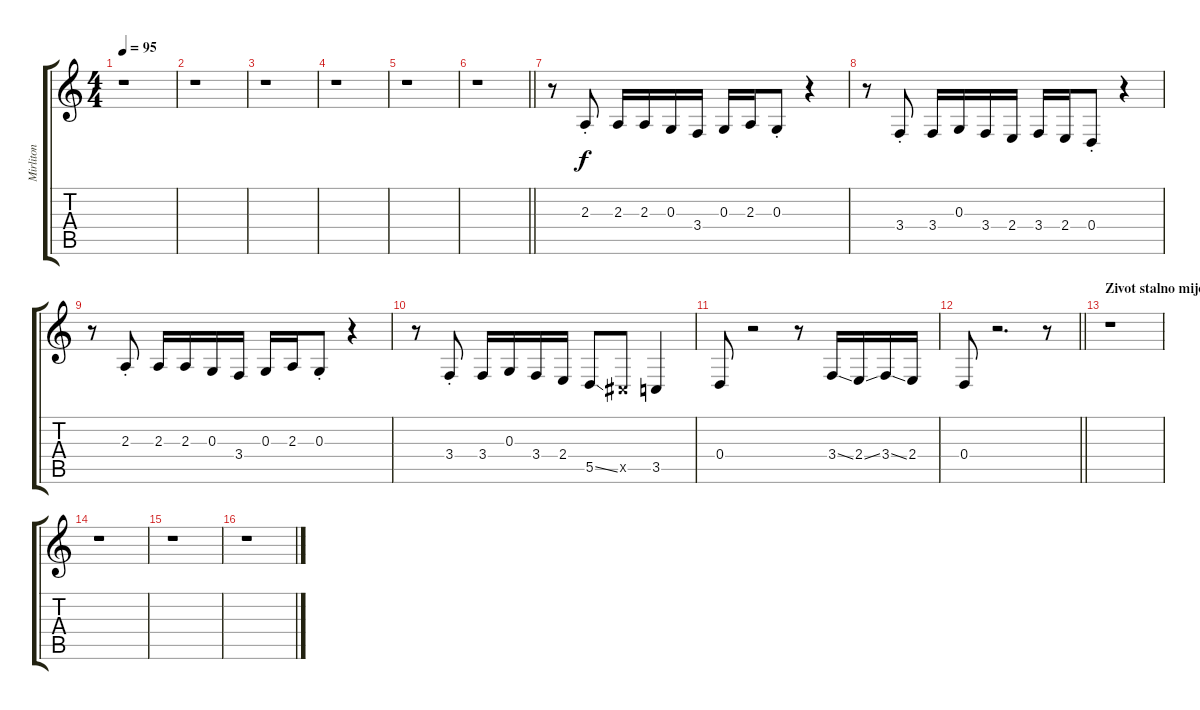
\track ("Mirliton" "Mirliton") {instrument altosax}
\staff {score tabs}
\tuning (E4 B3 G3 D3 A2 E2) {hide}
\ts (4 4)
\tempo 95
\clef g2
\ks c
r.1{dy f instrument altosax} |
r.1 |
r.1 |
r.1 |
r.1 |
\barLineRight lightlight
r.1 |
r.8 2.3{st}.8 2.3.16 2.3.16 0.3.16 3.4.16 0.3.16 2.3.16 0.3{st}.8 r.4 |
r.8 3.4{st}.8 3.4.16 0.3.16 3.4.16 2.4.16 3.4.16 2.4.16 0.4{st}.8 r.4 |
r.8 2.3{st}.8 2.3.16 2.3.16 0.3.16 3.4.16 0.3.16 2.3.16 0.3{st}.8 r.4 |
r.8 3.4{st}.8 3.4.16 0.3.16 3.4.16 2.4.16 5.5{ss}.8 4.5{x}.8 3.5.4 |
0.4.8 r.2 r.8 3.4{ss}.16 2.4{ss}.16 3.4{ss}.16 2.4.16 |
\barLineRight lightlight
0.4.8 r.2{d} r.8 |
\section ("" "Zivot stalno mijenja...")
r.1 |
r.1 |
r.1 |
r.1
